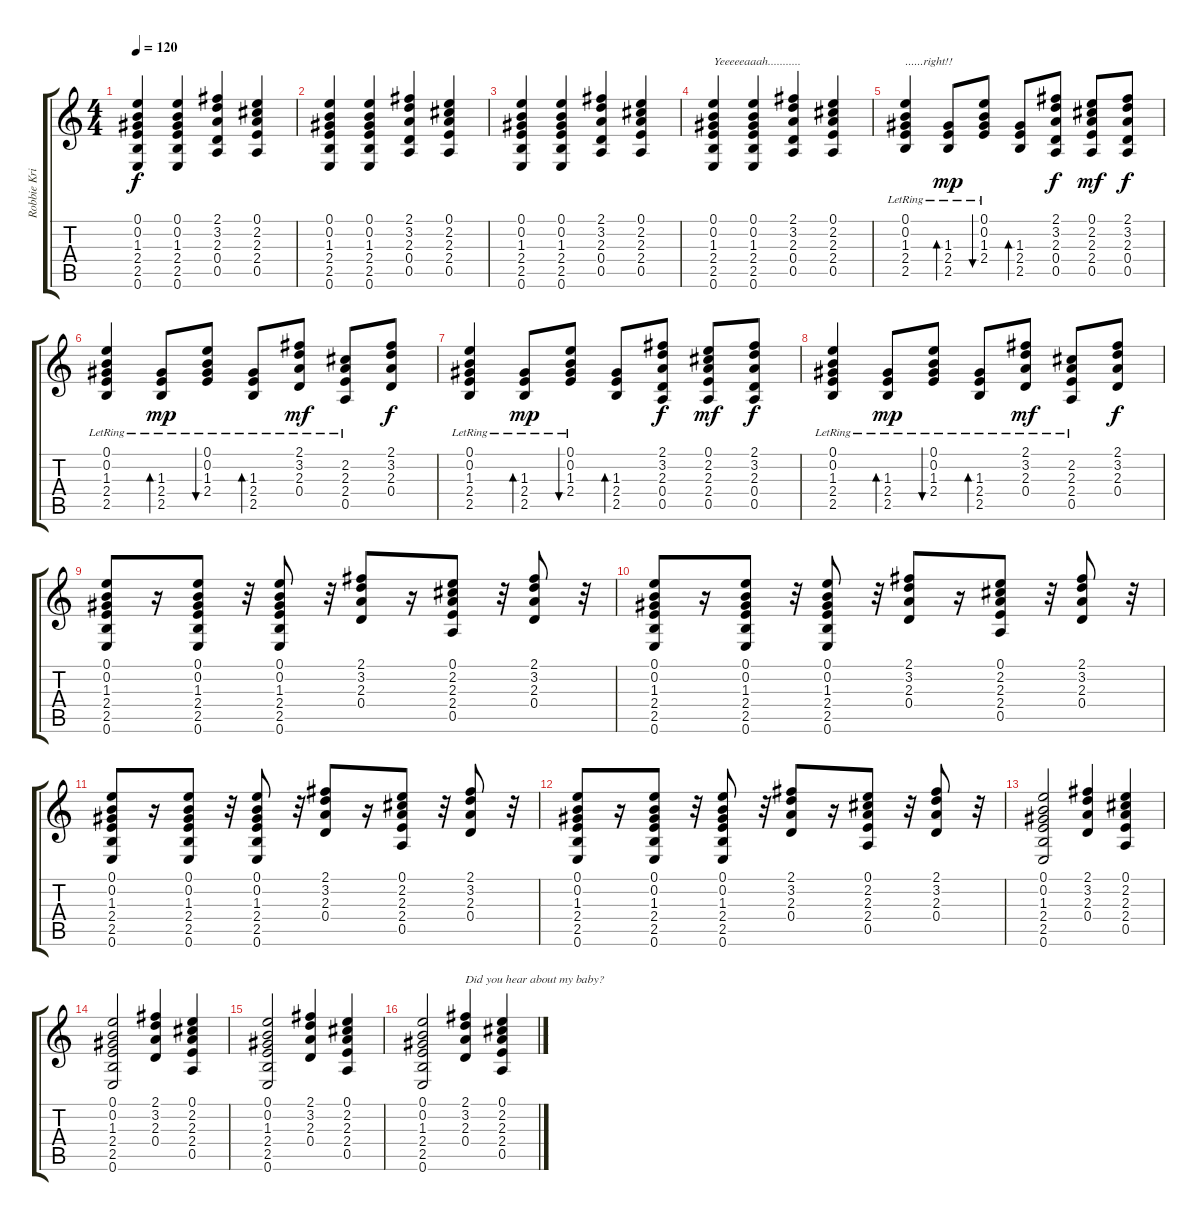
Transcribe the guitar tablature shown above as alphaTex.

\track ("Robbie Krieger" "Robbie Kri") {instrument electricguitarclean}
\staff {score tabs}
\tuning (E4 B3 G3 D3 A2 E2) {hide}
\ts (4 4)
\tempo 120
\tempo 130
\tempo 120
\clef g2
\ks c
(0.1 0.2 1.3 2.4 2.5 0.6).4{dy f instrument electricguitarclean} (0.1 0.2 1.3 2.4 2.5 0.6).4 (2.1 3.2 2.3 0.4 0.5).4 (0.1 2.2 2.3 2.4 0.5).4 |
(0.1 0.2 1.3 2.4 2.5 0.6).4 (0.1 0.2 1.3 2.4 2.5 0.6).4 (2.1 3.2 2.3 0.4 0.5).4 (0.1 2.2 2.3 2.4 0.5).4 |
(0.1 0.2 1.3 2.4 2.5 0.6).4 (0.1 0.2 1.3 2.4 2.5 0.6).4 (2.1 3.2 2.3 0.4 0.5).4 (0.1 2.2 2.3 2.4 0.5).4 |
(0.1 0.2 1.3 2.4 2.5 0.6).4{txt "Yeeeeeaaah..........."} (0.1 0.2 1.3 2.4 2.5 0.6).4 (2.1 3.2 2.3 0.4 0.5).4 (0.1 2.2 2.3 2.4 0.5).4 |
(0.1{lr} 0.2{lr} 1.3 2.4 2.5).4{txt "......right!!"} (1.3 2.4 2.5{lr}).8{bd 30 dy mp} (0.1{lr} 0.2{lr} 1.3 2.4).8{bu 30} (1.3 2.4 2.5).8{bd 30} (2.1 3.2 2.3 0.4 0.5).8{dy f} (0.1 2.2 2.3 2.4 0.5).8{dy mf} (2.1 3.2 2.3 0.4 0.5).8{dy f} |
(0.1{lr} 0.2{lr} 1.3 2.4 2.5).4 (1.3 2.4 2.5{lr}).8{bd 30 dy mp} (0.1 0.2{lr} 1.3 2.4).8{bu 30} (1.3 2.4 2.5{lr}).8{bd 30} (2.1{lr} 3.2 2.3 0.4).8{dy mf} (2.2 2.3 2.4 0.5{lr}).8 (2.1 3.2 2.3 0.4).8{dy f} |
(0.1{lr} 0.2{lr} 1.3 2.4 2.5).4 (1.3 2.4 2.5{lr}).8{bd 30 dy mp} (0.1{lr} 0.2{lr} 1.3 2.4).8{bu 30} (1.3 2.4 2.5).8{bd 30} (2.1 3.2 2.3 0.4 0.5).8{dy f} (0.1 2.2 2.3 2.4 0.5).8{dy mf} (2.1 3.2 2.3 0.4 0.5).8{dy f} |
(0.1{lr} 0.2{lr} 1.3 2.4 2.5).4 (1.3 2.4 2.5{lr}).8{bd 30 dy mp} (0.1{lr} 0.2{lr} 1.3 2.4).8{bu 30} (1.3 2.4 2.5{lr}).8{bd 30} (2.1{lr} 3.2 2.3 0.4).8{dy mf} (2.2 2.3 2.4 0.5{lr}).8 (2.1 3.2 2.3 0.4).8{dy f} |
(0.1 0.2 1.3 2.4 2.5 0.6).8 r.16 (0.1 0.2 1.3 2.4 2.5 0.6).8 r.32 (0.1 0.2 1.3 2.4 2.5 0.6).8 r.32 (2.1 3.2 2.3 0.4).8 r.16 (0.1 2.2 2.3 2.4 0.5).8 r.32 (2.1 3.2 2.3 0.4).8 r.32 |
(0.1 0.2 1.3 2.4 2.5 0.6).8 r.16 (0.1 0.2 1.3 2.4 2.5 0.6).8 r.32 (0.1 0.2 1.3 2.4 2.5 0.6).8 r.32 (2.1 3.2 2.3 0.4).8 r.16 (0.1 2.2 2.3 2.4 0.5).8 r.32 (2.1 3.2 2.3 0.4).8 r.32 |
(0.1 0.2 1.3 2.4 2.5 0.6).8 r.16 (0.1 0.2 1.3 2.4 2.5 0.6).8 r.32 (0.1 0.2 1.3 2.4 2.5 0.6).8 r.32 (2.1 3.2 2.3 0.4).8 r.16 (0.1 2.2 2.3 2.4 0.5).8 r.32 (2.1 3.2 2.3 0.4).8 r.32 |
(0.1 0.2 1.3 2.4 2.5 0.6).8 r.16 (0.1 0.2 1.3 2.4 2.5 0.6).8 r.32 (0.1 0.2 1.3 2.4 2.5 0.6).8 r.32 (2.1 3.2 2.3 0.4).8 r.16 (0.1 2.2 2.3 2.4 0.5).8 r.32 (2.1 3.2 2.3 0.4).8 r.32 |
(0.1 0.2 1.3 2.4 2.5 0.6).2 (2.1 3.2 2.3 0.4).4 (0.1 2.2 2.3 2.4 0.5).4 |
(0.1 0.2 1.3 2.4 2.5 0.6).2 (2.1 3.2 2.3 0.4).4 (0.1 2.2 2.3 2.4 0.5).4 |
(0.1 0.2 1.3 2.4 2.5 0.6).2 (2.1 3.2 2.3 0.4).4 (0.1 2.2 2.3 2.4 0.5).4 |
(0.1 0.2 1.3 2.4 2.5 0.6).2 (2.1 3.2 2.3 0.4).4{txt "Did you hear about my baby?"} (0.1 2.2 2.3 2.4 0.5).4
